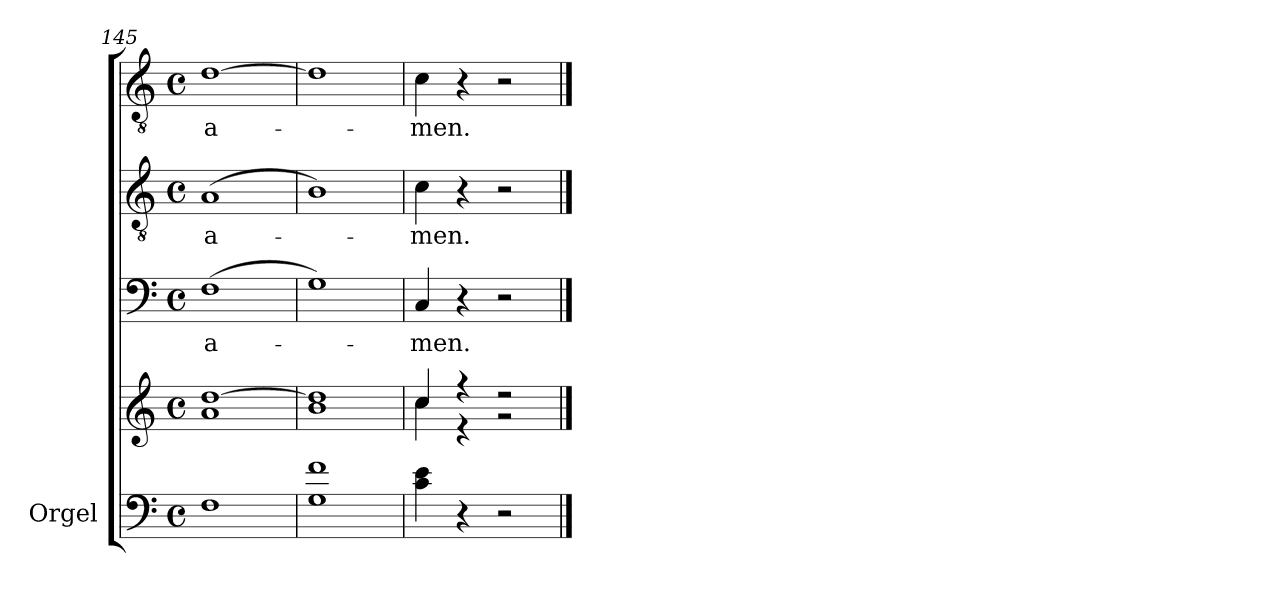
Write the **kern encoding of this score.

**kern	**kern	**kern	**text	**kern	**text	**kern	**text
*part4	*part4	*part3	*part3	*part2	*part2	*part1	*part1
*staff5	*staff4	*staff3	*staff3	*staff2	*staff2	*staff1	*staff1
*I"Orgel	*	*	*	*	*	*	*
*I'Org.	*	*	*	*	*	*	*
*clefF4	*clefG2	*clefF4	*	*clefGv2	*	*clefGv2	*
*k[]	*k[]	*k[]	*	*k[]	*	*k[]	*
*C:	*C:	*C:	*	*C:	*	*C:	*
*M4/4	*M4/4	*M4/4	*	*M4/4	*	*M4/4	*
*met(c)	*met(c)	*met(c)	*	*met(c)	*	*met(c)	*
=145	=145	=145	=145	=145	=145	=145	=145
*	*^	*	*	*	*	*	*
!	!	!	!	!LO:LY:b	!	!LO:LY:b	!	!LO:LY:b
1F	[>1dd	1a	(>1F	a-	(>1A	a-	[1d	a-
=146	=146	=146	=146	=146	=146	=146	=146	=146
1G 1f	1dd]	1b	1G)	.	1B)	.	1d]	.
=147	=147	=147	=147	=147	=147	=147	=147	=147
!	!	!	!	!LO:LY:b	!	!LO:LY:b	!	!LO:LY:b
4c\ 4e\	4cc/	4cc\	4C/	-men.	4c\	-men.	4c\	-men.
4r	4r	4r	4r	.	4r	.	4r	.
2r	2r	2r	2r	.	2r	.	2r	.
*	*v	*v	*	*	*	*	*	*
==	==	==	==	==	==	==	==
*-	*-	*-	*-	*-	*-	*-	*-
